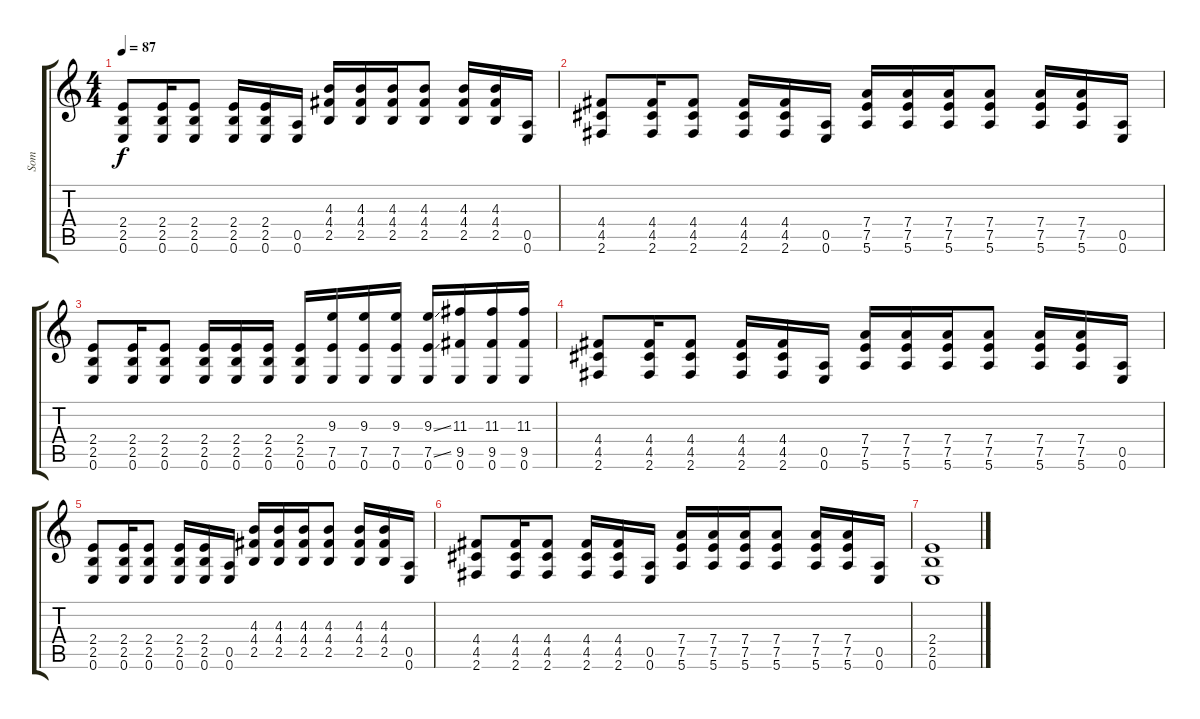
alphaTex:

\track ("Som" "Som") {instrument overdrivenguitar}
\staff {score tabs}
\tuning (E4 B3 G3 D3 A2 E2) {hide}
\ts (4 4)
\tempo 87
\clef g2
\ks c
(2.4 2.5 0.6).8{dy f} (2.4 2.5 0.6).16 (2.4 2.5 0.6).8 (2.4 2.5 0.6).16 (2.4 2.5 0.6).16 (0.5 0.6).16 (4.3 4.4 2.5).16 (4.3 4.4 2.5).16 (4.3 4.4 2.5).16 (4.3 4.4 2.5).8 (4.3 4.4 2.5).16 (4.3 4.4 2.5).16 (0.5 0.6).16 |
(4.4 4.5 2.6).8 (4.4 4.5 2.6).16 (4.4 4.5 2.6).8 (4.4 4.5 2.6).16 (4.4 4.5 2.6).16 (0.5 0.6).16 (7.4 7.5 5.6).16 (7.4 7.5 5.6).16 (7.4 7.5 5.6).16 (7.4 7.5 5.6).8 (7.4 7.5 5.6).16 (7.4 7.5 5.6).16 (0.5 0.6).16 |
(2.4 2.5 0.6).8 (2.4 2.5 0.6).16 (2.4 2.5 0.6).8 (2.4 2.5 0.6).16 (2.4 2.5 0.6).16 (2.4 2.5 0.6).16 (2.4 2.5 0.6).16 (9.3 7.5 0.6).16 (9.3 7.5 0.6).16 (9.3 7.5 0.6).16 (9.3{ss} 7.5{ss} 0.6).16 (11.3 9.5 0.6).16 (11.3 9.5 0.6).16 (11.3 9.5 0.6).16 |
(4.4 4.5 2.6).8 (4.4 4.5 2.6).16 (4.4 4.5 2.6).8 (4.4 4.5 2.6).16 (4.4 4.5 2.6).16 (0.5 0.6).16 (7.4 7.5 5.6).16 (7.4 7.5 5.6).16 (7.4 7.5 5.6).16 (7.4 7.5 5.6).8 (7.4 7.5 5.6).16 (7.4 7.5 5.6).16 (0.5 0.6).16 |
(2.4 2.5 0.6).8 (2.4 2.5 0.6).16 (2.4 2.5 0.6).8 (2.4 2.5 0.6).16 (2.4 2.5 0.6).16 (0.5 0.6).16 (4.3 4.4 2.5).16 (4.3 4.4 2.5).16 (4.3 4.4 2.5).16 (4.3 4.4 2.5).8 (4.3 4.4 2.5).16 (4.3 4.4 2.5).16 (0.5 0.6).16 |
(4.4 4.5 2.6).8 (4.4 4.5 2.6).16 (4.4 4.5 2.6).8 (4.4 4.5 2.6).16 (4.4 4.5 2.6).16 (0.5 0.6).16 (7.4 7.5 5.6).16 (7.4 7.5 5.6).16 (7.4 7.5 5.6).16 (7.4 7.5 5.6).8 (7.4 7.5 5.6).16 (7.4 7.5 5.6).16 (0.5 0.6).16 |
(2.4 2.5 0.6).1
